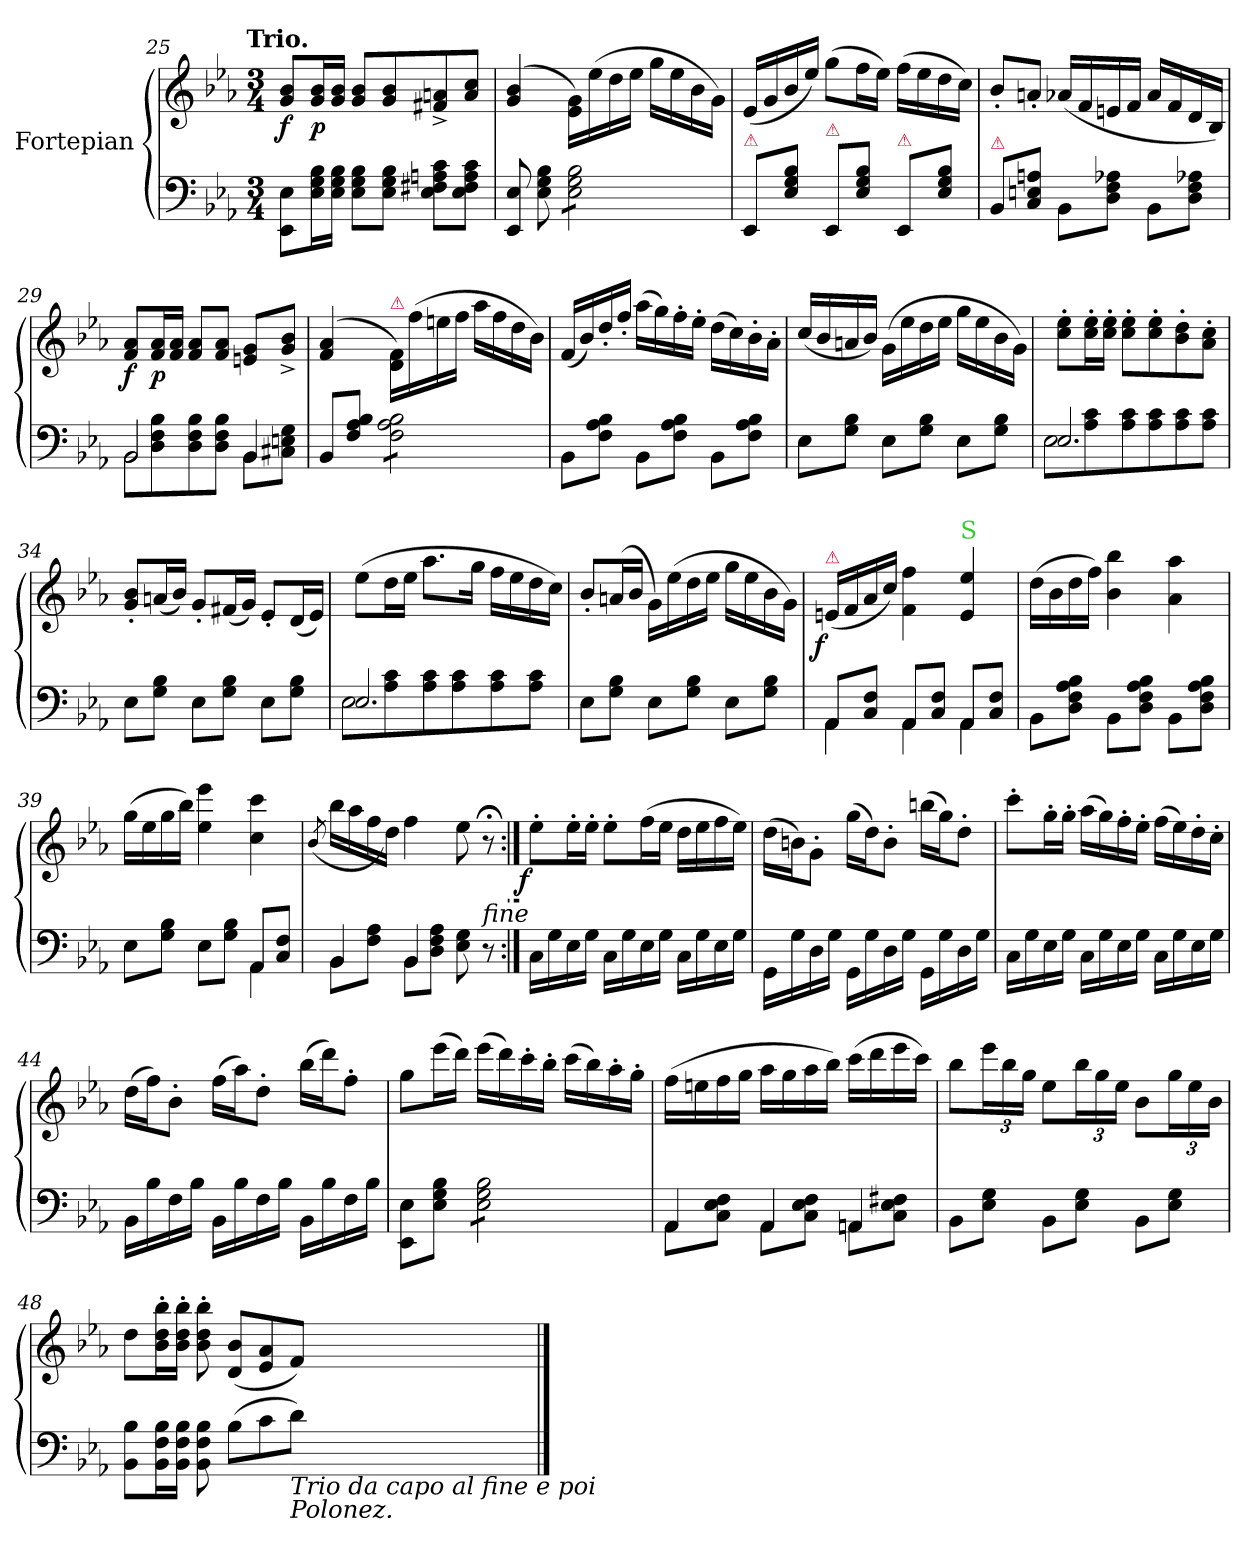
**kern	**kern	**dynam
*part2	*part1	*part1
*staff2	*staff1	*staff1
*I"Fortepian	*I"Fortepian	*
*clefF4	*clefG2	*
*k[b-e-a-]	*k[b-e-a-]	*
!!LO:TX:omd:t=Trio.
*M3/4	*M3/4	*
=25	=25	=25
8EE-\ 8E-\L	8g/ 8b-/L	f
16E-\ 16G\ 16B-\L	16g/ 16b-/L	p
16E-\ 16G\ 16B-\JJ	16g/ 16b-/JJ	.
8E-\ 8G\ 8B-\L	8g/ 8b-/L	.
8E-\ 8G\ 8B-\J	8g/ 8b-/	.
8E-\ 8F#X\ 8An\ 8c\L	8f#X^/ 8an^/	.
8E-\ 8F#\ 8A\ 8c\J	8a/ 8cc/J	.
=26	=26	=26
8EE-/ 8E-/	(<4g/ 4b-/	.
8E-\ 8G\ 8B-\	.	.
*tremolo	*	*
8E-\ 8G\ 8B-\L	16e-\ 16g\LL)	.
.	(16ee-\	.
8E-\ 8G\ 8B-\	16dd\	.
.	16ee-\JJ	.
8E-\ 8G\ 8B-\	16gg\LL	.
.	16ee-\	.
8E-\ 8G\ 8B-\J	16b-\	.
*Xtremolo	*	*
.	16g\JJ)	.
=27	=27	=27
!LO:TX:a:color=crimson:t=⚠	!	!
8EE-/L	(16e-/LL	.
.	16g/	.
8E-\ 8G\ 8B-\J	16b-/	.
.	16ee-/JJ)	.
!LO:TX:a:color=crimson:t=⚠	!	!
8EE-/L	(8gg\L	.
8E-\ 8G\ 8B-\J	16ff\L	.
.	16ee-\JJ)	.
!LO:TX:a:color=crimson:t=⚠	!	!
8EE-/L	(16ff\LL	.
.	16ee-\	.
8E-\ 8G\ 8B-\J	16dd\	.
.	16cc\JJ)	.
=28	=28	=28
!LO:TX:a:color=crimson:t=⚠	!	!
8BB-/L	8b-'/L	.
8C\ 8En\ 8An\J	8an'/J	.
8BB-\L	(16a-X/LL	.
.	16f/	.
8D\ 8F\ 8A-X\J	16en/	.
.	16f/JJ	.
8BB-\L	16a-/LL	.
.	16f/	.
8D\ 8F\ 8A-X\J	16d/	.
.	16B-/JJ)	.
=29	=29	=29
*^	*	*
!	!LO:N:vis=2	!	!
2BB-/	8BB-\	8f/ 8a-/L	f
.	8D\ 8F\ 8B-\	16f/ 16a-/L	p
.	.	16f/ 16a-/JJ	.
.	8D\ 8F\ 8B-\	8f/ 8a-/L	.
.	8D\ 8F\ 8B-\J	8f/ 8a-/J	.
4BB-/	8BB-\L	8en/ 8g/L	.
.	8C#X\ 8En\ 8G\J	8g^/ 8b-^/J	.
=30	=30	=30	=30
!LO:TX:a:color=crimson:t=⚠	!	!	!
*v	*v	*	*
8BB-/L	(<4f/ 4a-/	.
8F\ 8A-\ 8B-\J	.	.
!	!LO:TX:a:color=crimson:t=⚠	!
*tremolo	*	*
8F\ 8A-\ 8B-\L	16d/ 16f/LL)	.
.	(16ff\	.
8F\ 8A-\ 8B-\	16een\	.
.	16ff\JJ	.
8F\ 8A-\ 8B-\	16aa-\LL	.
.	16ff\	.
8F\ 8A-\ 8B-\J	16dd\	.
*Xtremolo	*	*
.	16b-\JJ)	.
=31	=31	=31
8BB-\L	(16f/LL	.
.	16b-/)	.
8F\ 8A-\ 8B-\J	16dd'/	.
.	16ff'/JJ	.
8BB-\L	(16aa-\LL	.
.	16gg\)	.
8F\ 8A-\ 8B-\J	16ff'\	.
.	16ee-'\JJ	.
8BB-\L	(16dd\LL	.
.	16cc\)	.
8F\ 8A-\ 8B-\J	16b-'\	.
.	16a-'\JJ	.
=32	=32	=32
8E-\L	(16cc/LL	.
.	16b-/	.
8G\ 8B-\J	16an/	.
.	16b-/JJ)	.
8E-\L	(16g\LL	.
.	16ee-\	.
8G\ 8B-\J	16dd\	.
.	16ee-\JJ	.
8E-\L	16gg\LL	.
.	16ee-\	.
8G\ 8B-\J	16b-\	.
.	16g\JJ)	.
=33	=33	=33
*^	*	*
!	!LO:N:vis=2	!	!
2.E-/	8E-\	8cc'\ 8ee-'\L	.
.	8A-\ 8c\	16cc'\ 16ee-'\L	.
.	.	16cc'\ 16ee-'\JJ	.
.	8A-\ 8c\	8cc'\ 8ee-'\L	.
.	8A-\ 8c\	8cc'\ 8ee-'\	.
.	8A-\ 8c\	8b-'\ 8dd'\	.
.	8A-\ 8c\J	8a-'\ 8cc'\J	.
*v	*v	*	*
=34	=34	=34
8E-\L	8g'/ 8b-'/L	.
8G\ 8B-\J	(16an/L	.
.	16b-/JJ)	.
8E-\L	8g'/L	.
8G\ 8B-\J	(16f#X/L	.
.	16g/JJ)	.
8E-\L	8e-'/L	.
8G\ 8B-\J	(16d/L	.
.	16e-/JJ)	.
=35	=35	=35
*^	*	*
!	!LO:N:vis=2	!	!
2.E-/	8E-\	(8ee-\L	.
.	8A-\ 8c\	16dd\L	.
.	.	16ee-\JJ	.
.	8A-\ 8c\	8.aa-\L	.
.	8A-\ 8c\	.	.
.	.	16gg\Jk	.
.	8A-\ 8c\	16ff\LL	.
.	.	16ee-\	.
.	8A-\ 8c\J	16dd\	.
.	.	16cc\JJ)	.
*v	*v	*	*
=36	=36	=36
8E-\L	8b-'/L	.
8G\ 8B-\J	(<16an/L	.
.	16b-/JJ	.
8E-\L	16g\LL)	.
.	(16ee-\	.
8G\ 8B-\J	16dd\	.
.	16ee-\JJ	.
8E-\L	16gg\LL	.
.	16ee-\	.
8G\ 8B-\J	16b-\	.
.	16g\JJ)	.
=37	=37	=37
*^	*	*
!	!	!LO:TX:a:color=crimson:t=⚠	!
!	!	!	!LO:DY:rj
8AA-/L	4AA-\	(16en/LL	f
.	.	16f/	.
8C/ 8F/J	.	16a-/	.
.	.	16cc/JJ)	.
8AA-/L	4AA-\	4f\ 4ff\	.
8C/ 8F/J	.	.	.
!	!	!LO:TX:a:color=limegreen:t=S	!
8AA-/L	4AA-\	4e/ 4ee-/	.
8C/ 8F/J	.	.	.
*v	*v	*	*
=38	=38	=38
8BB-\L	(16dd\LL	.
.	16b-\	.
8D\ 8F\ 8A-\ 8B-\J	16dd\	.
.	16ff\JJ)	.
8BB-\L	4b-\ 4bb-\	.
8D\ 8F\ 8A-\ 8B-\J	.	.
8BB-\L	4a-\ 4aa-\	.
8D\ 8F\ 8A-\ 8B-\J	.	.
=39	=39	=39
*^	*	*
8E-\L	4rAAAyy	(16gg\LL	.
.	.	16ee-\	.
8G\ 8B-\J	.	16gg\	.
.	.	16bb-\JJ)	.
8E-\L	4rAAAyy	4ee-\ 4eee-\	.
8G\ 8B-\J	.	.	.
8AA-/L	4AA-\	4cc\ 4ccc\	.
8C/ 8F/J	.	.	.
=40	=40	=40	=40
.	.	(>8qb-/	.
4BB-/	8BB-\L	16bb-\LL	.
.	.	16aa-\	.
.	8F\ 8A-\J	16ff\	.
.	.	16dd\JJ)	.
4BB-/	8BB-\L	4ff\	.
.	8D\ 8F\ 8A-\J	.	.
4rAyy	8E-\ 8G\	8ee-\	.
!	!LO:TX:a:i:t=fine	!	!
.	8r	8r;<	.
=41:|!	=41:|!	=41:|!	=41:|!
!	!	!	!LO:DY:rj
*v	*v	*	*
16C\LL	8ee-'\L	f
16G\	.	.
16E-\	16ee-'\L	.
16G\JJ	16ee-'\JJ	.
16C\LL	8ee-'\L	.
16G\	.	.
16E-\	(16ff\L	.
16G\JJ	16ee-\JJ	.
16C\LL	16dd\LL	.
16G\	16ee-\	.
16E-\	16ff\	.
16G\JJ	16ee-\JJ)	.
=42	=42	=42
16GG\LL	(16dd\LL	.
16G\	16bn\J)	.
16D\	8g'\J	.
16G\JJ	.	.
16GG\LL	(16gg\LL	.
16G\	16dd\J)	.
16D\	8b'\J	.
16G\JJ	.	.
16GG\LL	(16bbn\LL	.
16G\	16gg\J)	.
16D\	8dd'\J	.
16G\JJ	.	.
=43	=43	=43
16C\LL	8ccc'\L	.
16G\	.	.
16E-\	16gg'\L	.
16G\JJ	16gg'\JJ	.
16C\LL	(16aa-\LL	.
16G\	16gg\)	.
16E-\	16ff'\	.
16G\JJ	16ee-'\JJ	.
16C\LL	(16ff\LL	.
16G\	16ee-\)	.
16E-\	16dd'\	.
16G\JJ	16cc'\JJ	.
=44	=44	=44
16BB-\LL	(16dd\LL	.
16B-\	16ff\J)	.
16F\	8b-'\J	.
16B-\JJ	.	.
16BB-\LL	(16ff\LL	.
16B-\	16aa-\J)	.
16F\	8dd'\J	.
16B-\JJ	.	.
16BB-\LL	(16bb-\LL	.
16B-\	16ddd\J)	.
16F\	8ff'\J	.
16B-\JJ	.	.
=45	=45	=45
8EE-\ 8E-\L	8gg\L	.
8E-\ 8G\ 8B-\J	(16eee-\L	.
.	16ddd\JJ)	.
*tremolo	*	*
8E-\ 8G\ 8B-\L	(16eee-\LL	.
.	16ddd\)	.
8E-\ 8G\ 8B-\	16ccc'\	.
.	16bb-'\JJ	.
8E-\ 8G\ 8B-\	(16ccc\LL	.
.	16bb-\)	.
8E-\ 8G\ 8B-\J	16aa-'\	.
*Xtremolo	*	*
.	16gg'\JJ	.
=46	=46	=46
*^	*	*
4AA-/	8AA-\L	(16ff\LL	.
.	.	16een\	.
.	8C\ 8E-\ 8F\J	16ff\	.
.	.	16gg\JJ	.
4AA-/	8AA-\L	16aa-\LL	.
.	.	16gg\	.
.	8C\ 8E-\ 8F\J	16aa-\	.
.	.	16bb-\JJ)	.
4AAn/	8AAn\L	(16ccc\LL	.
.	.	16ddd\	.
.	8C\ 8E-\ 8F#X\J	16eee-\	.
.	.	16ccc\JJ)	.
*v	*v	*	*
=47	=47	=47
8BB-\L	8bb-\L	.
8E-\ 8G\J	24eee-\L	.
.	24bb-\	.
.	24gg\JJ	.
8BB-\L	8ee-\L	.
8E-\ 8G\J	24bb-\L	.
.	24gg\	.
.	24ee-\JJ	.
8BB-\L	8b-\L	.
8E-\ 8G\J	24gg\L	.
.	24ee-\	.
.	24b-\JJ	.
=48	=48	=48
8BB-\ 8B-\L	8dd\L	.
16BB-\ 16F\ 16B-\L	16b-'\ 16dd'\ 16bb-'\L	.
16BB-\ 16F\ 16B-\JJ	16b-'\ 16dd'\ 16bb-'\JJ	.
8BB-\ 8F\ 8B-\	8b-'\ 8dd'\ 8bb-'\	.
(8B-\L	(8d/ 8b-/L	.
8c\	8e-/ 8a-/	.
!LO:TX:b:i:t=Trio da capo al fine e poi\nPolonez.	!	!
8d\J)	8f/J)	.
==	==	==
*-	*-	*-
